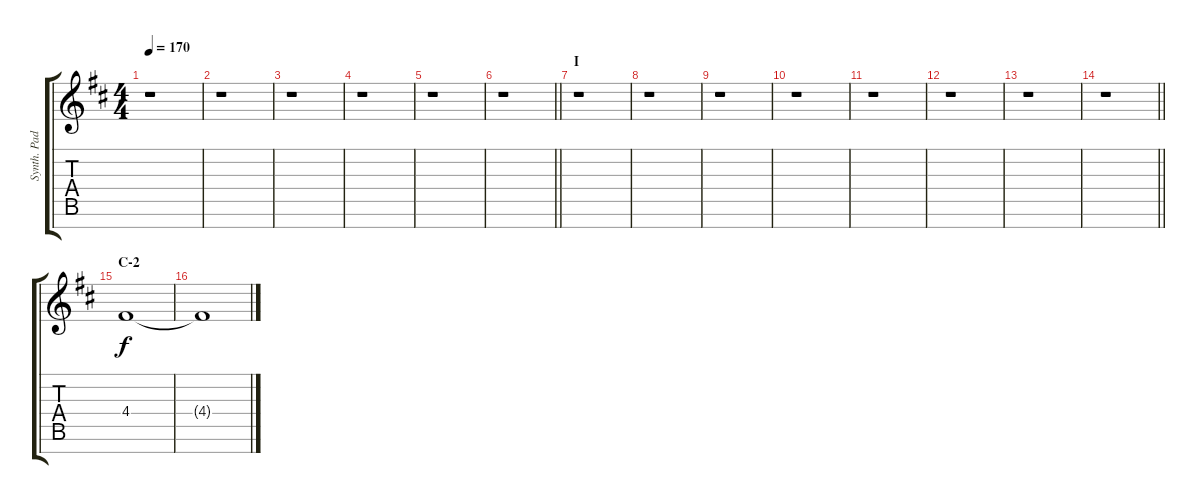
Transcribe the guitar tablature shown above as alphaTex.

\track ("Synth. Pad" "Synth. Pad") {instrument pad2warm}
\staff {score tabs}
\tuning (E5 B4 G4 D4 A3 E3 B2) {hide}
\ts (4 4)
\tempo 170
\clef g2
\ks d
r.1{dy f} |
r.1 |
r.1 |
r.1 |
r.1 |
\barLineRight lightlight
r.1 |
\section ("" "I")
r.1 |
r.1 |
r.1 |
r.1 |
r.1 |
r.1 |
r.1 |
\barLineRight lightlight
r.1 |
\section ("" "C-2")
4.4.1 |
4.4{t}.1
